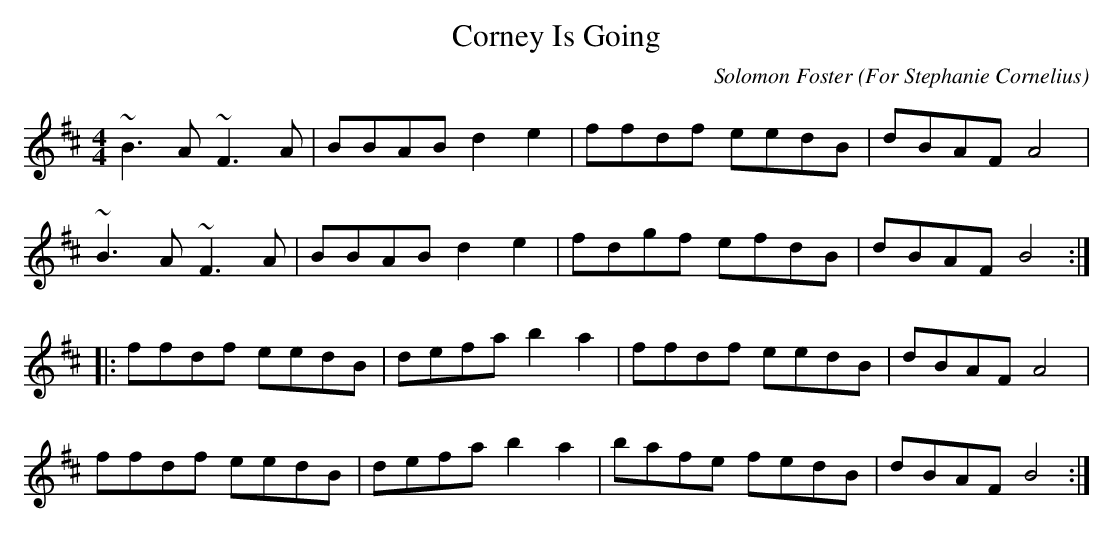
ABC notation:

X:1
T:Corney Is Going
M:4/4
L:1/8
O:For Stephanie Cornelius
C:Solomon Foster
K:Bm
~B3A ~F3A|BBAB d2e2|ffdf eedB|dBAF A4|
~B3A ~F3A|BBAB d2e2|fdgf efdB|dBAF B4:|
|:ffdf eedB|defa b2a2|ffdf eedB|dBAF A4|
ffdf eedB|defa b2a2|bafe fedB|dBAF B4:|
